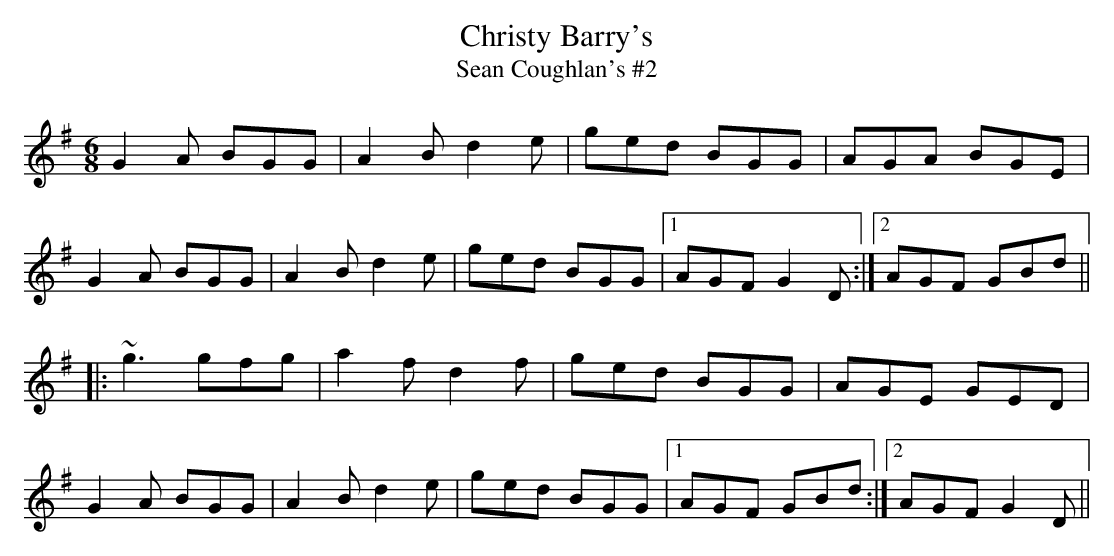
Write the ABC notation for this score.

X:1
T:Christy Barry's
T:Sean Coughlan's #2
M:6/8
L:1/8
K:G
G2A BGG|A2B d2e|ged BGG|AGA BGE|
G2A BGG|A2B d2e|ged BGG|1 AGF G2D:|2 AGF GBd||
|:~g3 gfg|a2f d2f|ged BGG|AGE GED|
G2A BGG|A2B d2e|ged BGG|1 AGF GBd:|2 AGF G2D||
